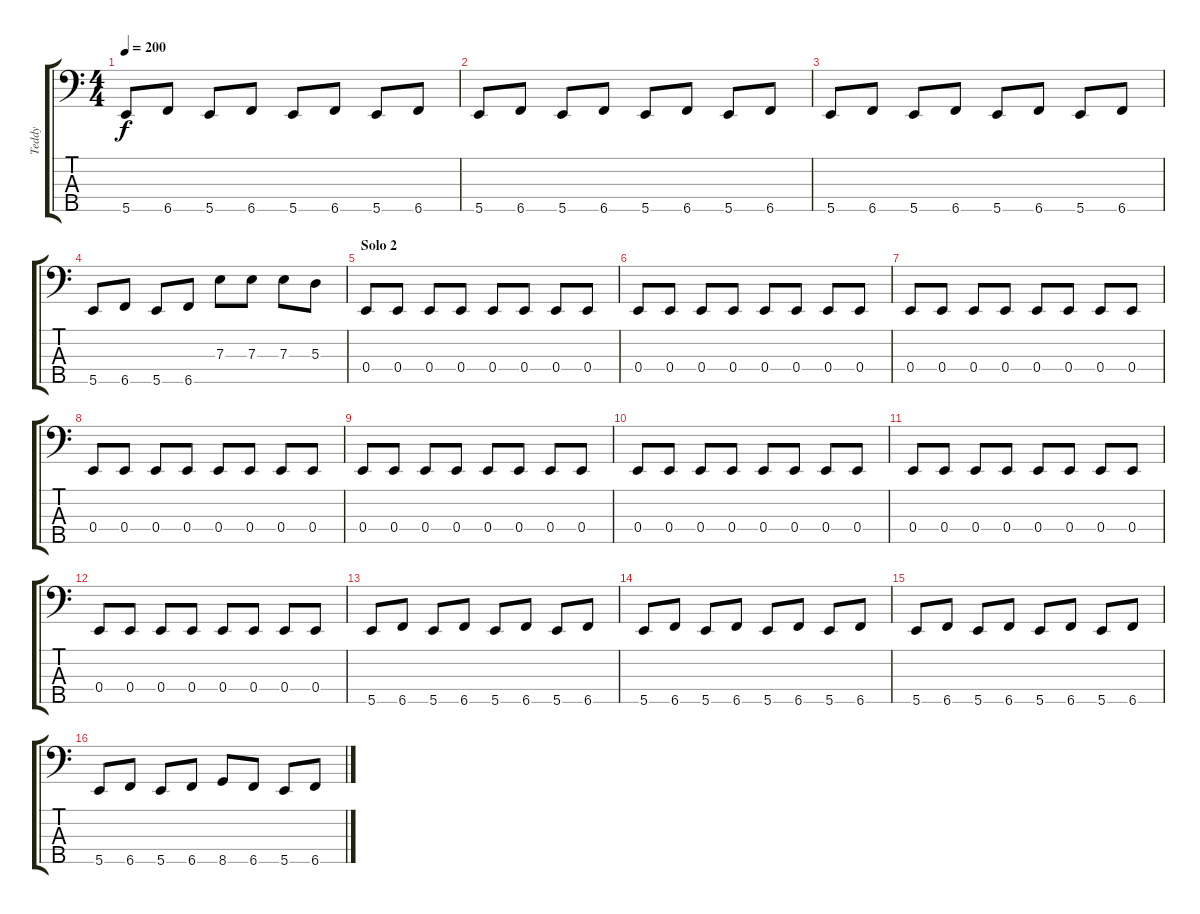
\track ("Teddy" "Teddy") {instrument electricbassfinger}
\staff {score tabs}
\tuning (G2 D2 A1 E1 B0) {hide}
\ts (4 4)
\tempo 200
\clef f4
\ks c
5.5.8{dy f} 6.5.8 5.5.8 6.5.8 5.5.8 6.5.8 5.5.8 6.5.8 |
5.5.8 6.5.8 5.5.8 6.5.8 5.5.8 6.5.8 5.5.8 6.5.8 |
5.5.8 6.5.8 5.5.8 6.5.8 5.5.8 6.5.8 5.5.8 6.5.8 |
5.5.8 6.5.8 5.5.8 6.5.8 7.3.8 7.3.8 7.3.8 5.3.8 |
\section ("" "Solo 2")
0.4.8 0.4.8 0.4.8 0.4.8 0.4.8 0.4.8 0.4.8 0.4.8 |
0.4.8 0.4.8 0.4.8 0.4.8 0.4.8 0.4.8 0.4.8 0.4.8 |
0.4.8 0.4.8 0.4.8 0.4.8 0.4.8 0.4.8 0.4.8 0.4.8 |
0.4.8 0.4.8 0.4.8 0.4.8 0.4.8 0.4.8 0.4.8 0.4.8 |
0.4.8 0.4.8 0.4.8 0.4.8 0.4.8 0.4.8 0.4.8 0.4.8 |
0.4.8 0.4.8 0.4.8 0.4.8 0.4.8 0.4.8 0.4.8 0.4.8 |
0.4.8 0.4.8 0.4.8 0.4.8 0.4.8 0.4.8 0.4.8 0.4.8 |
0.4.8 0.4.8 0.4.8 0.4.8 0.4.8 0.4.8 0.4.8 0.4.8 |
5.5.8 6.5.8 5.5.8 6.5.8 5.5.8 6.5.8 5.5.8 6.5.8 |
5.5.8 6.5.8 5.5.8 6.5.8 5.5.8 6.5.8 5.5.8 6.5.8 |
5.5.8 6.5.8 5.5.8 6.5.8 5.5.8 6.5.8 5.5.8 6.5.8 |
5.5.8 6.5.8 5.5.8 6.5.8 8.5.8 6.5.8 5.5.8 6.5.8
